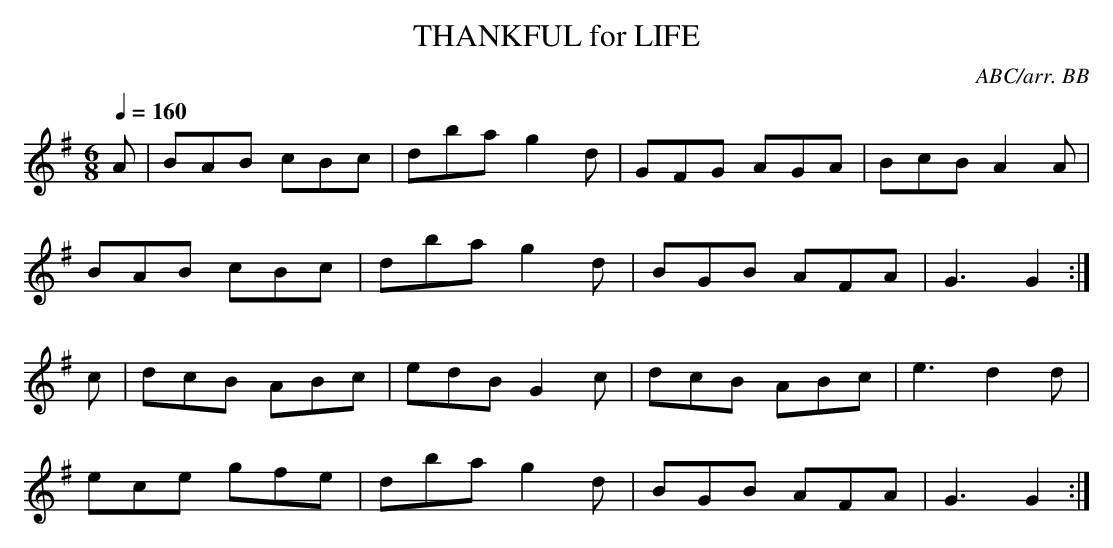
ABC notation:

X:1
T:THANKFUL for LIFE
C:ABC/arr. BB
Q:1/4=160
M:6/8
L:1/8
K:G
A|BAB cBc|dba g2d|GFG AGA|BcB A2A|
BAB cBc|dba g2d|BGB AFA|G3G2 :|
c|dcB ABc|edB G2c|dcB ABc|e3 d2d|
ece gfe|dba g2d|BGB AFA|G3G2 :|
